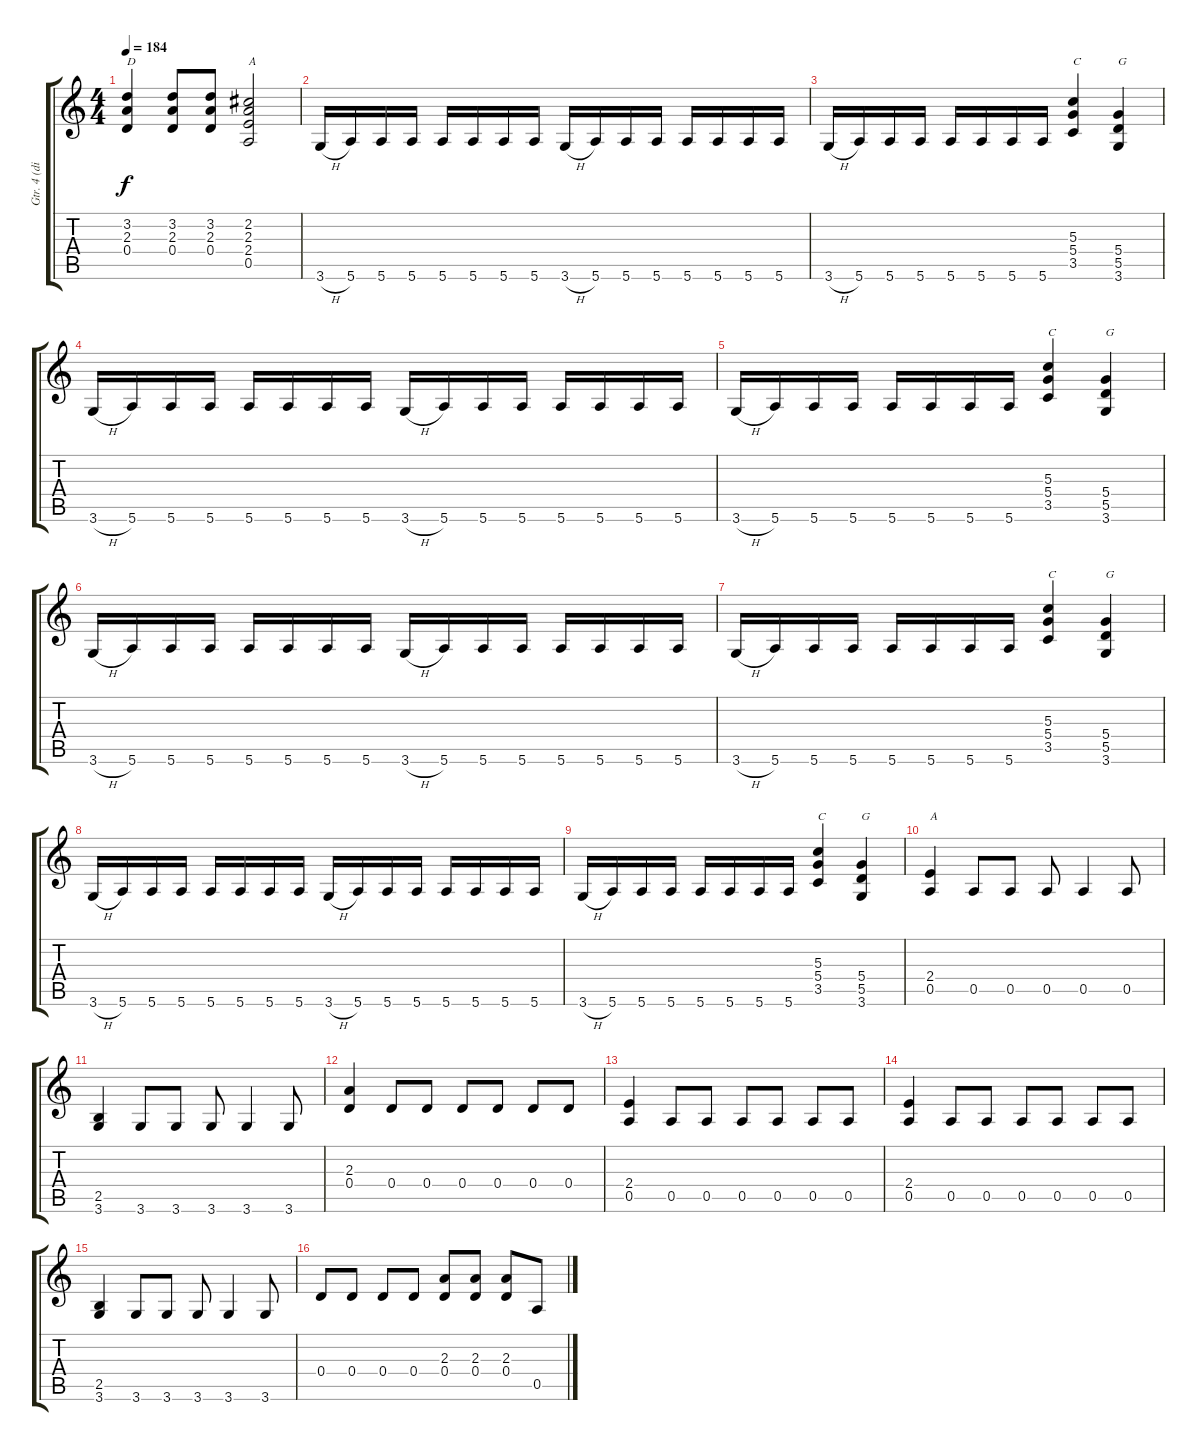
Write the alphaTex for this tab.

\track ("Gtr. 4 (dist.)" "Gtr. 4 (di") {instrument distortionguitar}
\staff {score tabs}
\tuning (E4 B3 G3 D3 A2 E2) {hide}
\ts (4 4)
\tempo 184
\clef g2
\ks c
(3.2 2.3 0.4).4{txt "D" dy f} (3.2 2.3 0.4).8 (3.2 2.3 0.4).8 (2.2 2.3 2.4 0.5).2{txt "A"} |
3.6{h}.16 5.6.16 5.6.16 5.6.16 5.6.16 5.6.16 5.6.16 5.6.16 3.6{h}.16 5.6.16 5.6.16 5.6.16 5.6.16 5.6.16 5.6.16 5.6.16 |
3.6{h}.16 5.6.16 5.6.16 5.6.16 5.6.16 5.6.16 5.6.16 5.6.16 (5.3 5.4 3.5).4{txt "C"} (5.4 5.5 3.6).4{txt "G"} |
3.6{h}.16 5.6.16 5.6.16 5.6.16 5.6.16 5.6.16 5.6.16 5.6.16 3.6{h}.16 5.6.16 5.6.16 5.6.16 5.6.16 5.6.16 5.6.16 5.6.16 |
3.6{h}.16 5.6.16 5.6.16 5.6.16 5.6.16 5.6.16 5.6.16 5.6.16 (5.3 5.4 3.5).4{txt "C"} (5.4 5.5 3.6).4{txt "G"} |
3.6{h}.16 5.6.16 5.6.16 5.6.16 5.6.16 5.6.16 5.6.16 5.6.16 3.6{h}.16 5.6.16 5.6.16 5.6.16 5.6.16 5.6.16 5.6.16 5.6.16 |
3.6{h}.16 5.6.16 5.6.16 5.6.16 5.6.16 5.6.16 5.6.16 5.6.16 (5.3 5.4 3.5).4{txt "C"} (5.4 5.5 3.6).4{txt "G"} |
3.6{h}.16 5.6.16 5.6.16 5.6.16 5.6.16 5.6.16 5.6.16 5.6.16 3.6{h}.16 5.6.16 5.6.16 5.6.16 5.6.16 5.6.16 5.6.16 5.6.16 |
3.6{h}.16 5.6.16 5.6.16 5.6.16 5.6.16 5.6.16 5.6.16 5.6.16 (5.3 5.4 3.5).4{txt "C"} (5.4 5.5 3.6).4{txt "G"} |
(2.4 0.5).4{txt "A"} 0.5.8 0.5.8 0.5.8 0.5.4 0.5.8 |
(2.5 3.6).4 3.6.8 3.6.8 3.6.8 3.6.4 3.6.8 |
(2.3 0.4).4 0.4.8 0.4.8 0.4.8 0.4.8 0.4.8 0.4.8 |
(2.4 0.5).4 0.5.8 0.5.8 0.5.8 0.5.8 0.5.8 0.5.8 |
(2.4 0.5).4 0.5.8 0.5.8 0.5.8 0.5.8 0.5.8 0.5.8 |
(2.5 3.6).4 3.6.8 3.6.8 3.6.8 3.6.4 3.6.8 |
0.4.8 0.4.8 0.4.8 0.4.8 (2.3 0.4).8 (2.3 0.4).8 (2.3 0.4).8 0.5.8
